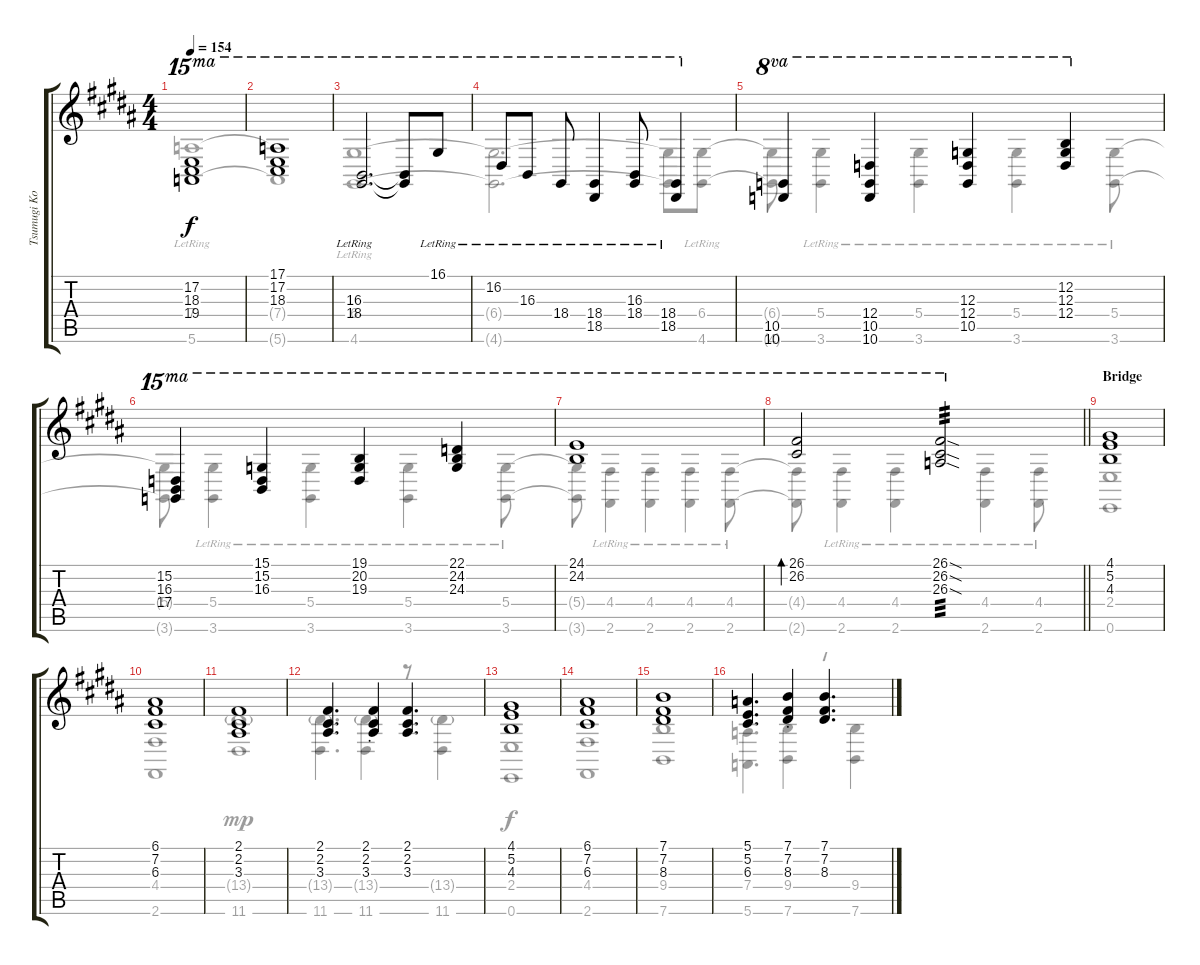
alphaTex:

\track ("Tsumugi Kotobuki" "Tsumugi Ko") {instrument electricgrandpiano}
\staff {score tabs}
\tuning (E4 B3 G3 D3 A2 E2) {hide}
\voice
\ts (4 4)
\tempo 154
\clef g2
\ks b
(17.2 18.3 19.4).1{ot 15ma dy f} |
(17.1 17.2 18.3).1{ot 15ma} |
(16.3{lr} 18.4{lr}).2{d ot 15ma} (16.3{t} 18.4{t}).8{ot 15ma} 16.1{lr}.8{ot 15ma} |
16.2{lr}.8{ot 15ma} 16.3{lr}.8{ot 15ma} 18.4{lr}.8{ot 15ma} (18.4{lr} 18.5{lr}).4{ot 15ma} (16.3{lr} 18.4{lr}).8{ot 15ma} (18.4{lr} 18.5{lr}).4{ot 15ma} |
(10.5 10.6).4{ot 8va} (12.4 10.5 10.6).4{ot 8va} (12.3 12.4 10.5).4{ot 8va} (12.2 12.3 12.4).4{ot 8va} |
(15.2 16.3 17.4).4{ot 15ma} (15.1 15.2 16.3).4{ot 15ma} (19.1 20.2 19.3).4{ot 15ma} (22.1 24.2 24.3).4{ot 15ma} |
(24.1 24.2).1{ot 15ma} |
\barLineRight lightlight
(26.1 26.2).2{bd 120 ot 15ma} (26.1{sod} 26.2{sod} 26.3{sod}).2{ot 15ma tp 3} |
\section ("" "Bridge")
(4.1 5.2 4.3).1 |
(6.1 7.2 6.3).1 |
(2.1 2.2 3.3).1 |
(2.1 2.2 3.3).4{d} (2.1{st} 2.2{st} 3.3{st}).4 (2.1 2.2 3.3).4{d} |
(4.1 5.2 4.3).1 |
(6.1 7.2 6.3).1 |
(7.1 7.2 8.3).1 |
(5.1 5.2 6.3).4{d} (7.1{st} 7.2{st} 8.3{st}).4 (7.1 7.2 8.3).4{d}
\voice
\clef g2
\ottava regular
\simile none
\ks b
(7.4{lr} 5.6{lr}).1{dy f} |
(7.4{t} 5.6{t}).1 |
(6.4{lr} 4.6{lr}).1 |
(6.4{t} 4.6{t}).2{d} (6.4{t} 4.6{t}).8 (6.4{lr} 4.6{lr}).8 |
(6.4{t} 4.6{t}).8 (5.4{lr} 3.6{lr}).4 (5.4{lr} 3.6{lr}).4 (5.4{lr} 3.6{lr}).4 (5.4{lr} 3.6{lr}).8 |
(5.4{t} 3.6{t}).8 (5.4{lr} 3.6{lr}).4 (5.4{lr} 3.6{lr}).4 (5.4{lr} 3.6{lr}).4 (5.4{lr} 3.6{lr}).8 |
(5.4{t} 3.6{t}).8 (4.4{lr} 2.6{lr}).4 (4.4{lr} 2.6{lr}).4 (4.4{lr} 2.6{lr}).4 (4.4{lr} 2.6{lr}).8 |
\barLineRight lightlight
(4.4{t} 2.6{t}).8 (4.4{lr} 2.6{lr}).4 (4.4{lr} 2.6{lr}).4 (4.4{lr} 2.6{lr}).4 (4.4{lr} 2.6{lr}).8 |
(2.4 0.6).1 |
(4.4 2.6).1 |
(13.4{g} 11.6).1{dy mp} |
(13.4{g} 11.6).4{d} (13.4{g} 11.6).4 r.8 (13.4{g} 11.6).4 |
(2.4 0.6).1{dy f} |
(4.4 2.6).1 |
(9.4 7.6).1 |
(7.4 5.6).4{d} (9.4{st} 7.6{st}).4 r.8 (9.4 7.6).4
